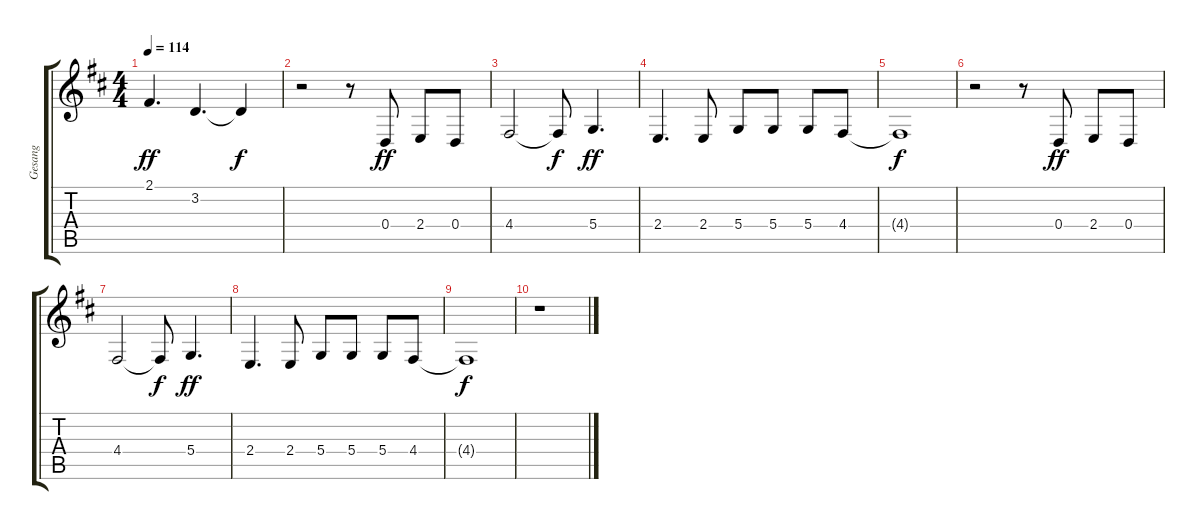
\track ("Gesang" "Gesang") {instrument honkytonkpiano}
\staff {score tabs}
\tuning (E4 B3 G3 D3 A2 E2) {hide}
\ts (4 4)
\tempo 114
\clef g2
\ks d
2.1.4{d dy ff} 3.2.4{d} 3.2{t}.4{dy f} |
r.2 r.8 0.4.8{dy ff} 2.4.8 0.4.8 |
4.4.2 4.4{t}.8{dy f} 5.4.4{d dy ff} |
2.4.4{d} 2.4.8 5.4.8 5.4.8 5.4.8 4.4.8 |
4.4{t}.1{dy f} |
r.2 r.8 0.4.8{dy ff} 2.4.8 0.4.8 |
4.4.2 4.4{t}.8{dy f} 5.4.4{d dy ff} |
2.4.4{d} 2.4.8 5.4.8 5.4.8 5.4.8 4.4.8 |
4.4{t}.1{dy f} |
r.1
